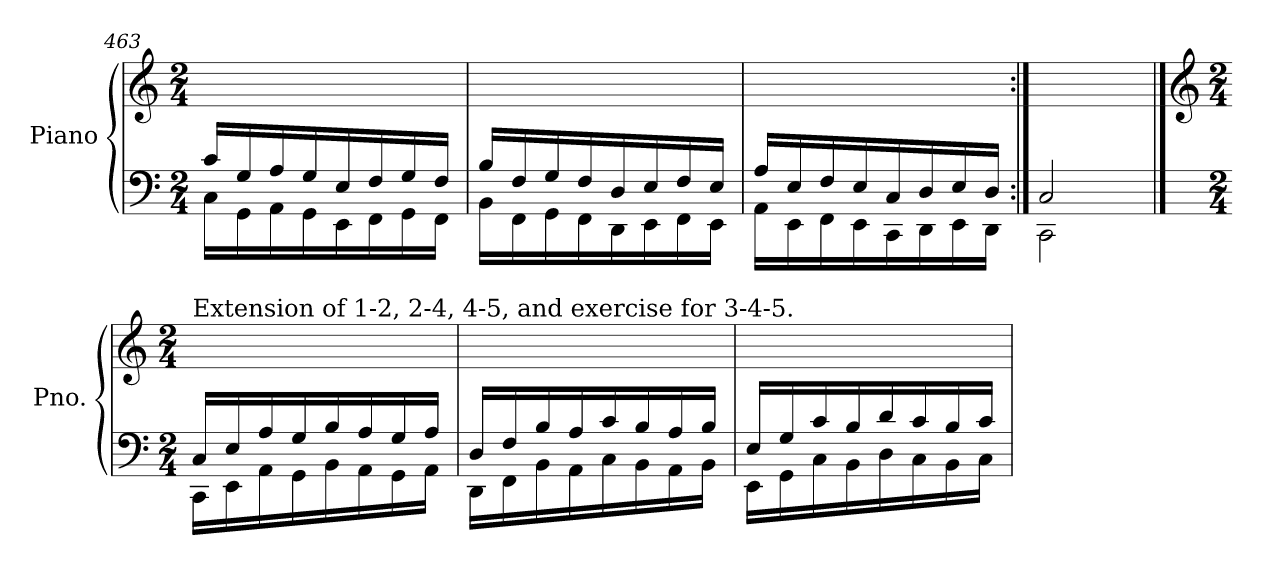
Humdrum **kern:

**kern	**kern
*part1	*part1
*staff2	*staff1
*I"Piano	*
*I'Pno.	*
*clefF4	*clefG2
*k[]	*k[]
*M2/4	*M2/4
=463	=463
*^	*
16c/LL	16C\LL	2ryy
16G/	16GG\	.
16A/	16AA\	.
16G/	16GG\	.
16E/	16EE\	.
16F/	16FF\	.
16G/	16GG\	.
16F/JJ	16FF\JJ	.
=464	=464	=464
16B/LL	16BB\LL	2ryy
16F/	16FF\	.
16G/	16GG\	.
16F/	16FF\	.
16D/	16DD\	.
16E/	16EE\	.
16F/	16FF\	.
16E/JJ	16EE\JJ	.
=465	=465	=465
16A/LL	16AA\LL	2ryy
16E/	16EE\	.
16F/	16FF\	.
16E/	16EE\	.
16C/	16CC\	.
16D/	16DD\	.
16E/	16EE\	.
16D/JJ	16DD\JJ	.
=466:|!	=466:|!	=466:|!
2C/	2CC\	2ryy
!!LO:PB:g=z
==467	==467	==467
*	*	*clefG2
*M2/4	*	*M2/4
!	!	!LO:TX:a:t=Extension of 1-2, 2-4, 4-5, and exercise for 3-4-5.
16C/LL	16CC\LL	2ryy
16E/	16EE\	.
16A/	16AA\	.
16G/	16GG\	.
16B/	16BB\	.
16A/	16AA\	.
16G/	16GG\	.
16A/JJ	16AA\JJ	.
=468	=468	=468
16D/LL	16DD\LL	2ryy
16F/	16FF\	.
16B/	16BB\	.
16A/	16AA\	.
16c/	16C\	.
16B/	16BB\	.
16A/	16AA\	.
16B/JJ	16BB\JJ	.
=469	=469	=469
16E/LL	16EE\LL	2ryy
16G/	16GG\	.
16c/	16C\	.
16B/	16BB\	.
16d/	16D\	.
16c/	16C\	.
16B/	16BB\	.
16c/JJ	16C\JJ	.
*v	*v	*
=	=
*-	*-
